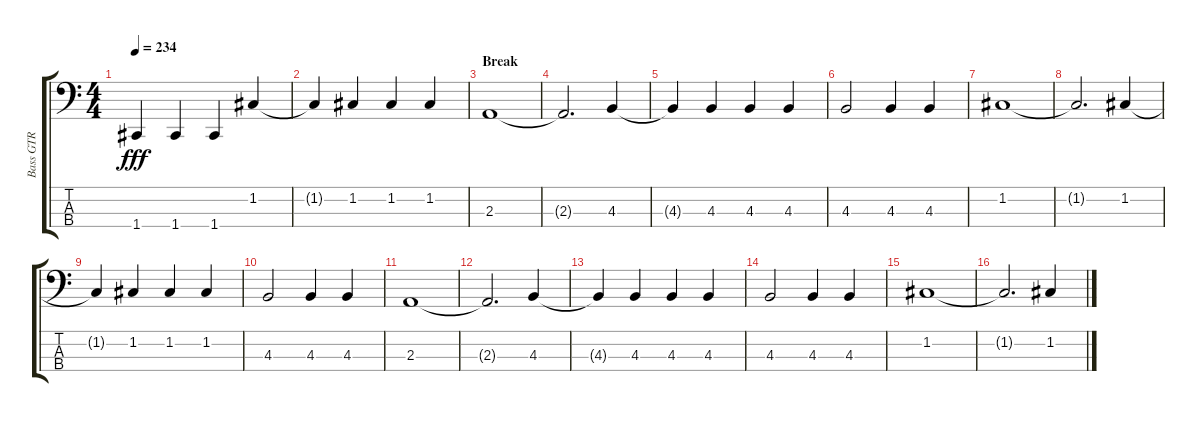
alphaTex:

\track ("Bass GTR" "Bass GTR") {instrument electricbassfinger}
\staff {score tabs}
\tuning (F2 C2 G1 C1) {hide}
\ts (4 4)
\tempo 234
\clef f4
\ks aminor
1.4{t}.4{dy fff} 1.4.4 1.4.4 1.2.4 |
1.2{t}.4 1.2.4 1.2.4 1.2.4 |
\section ("" "Break")
2.3.1 |
2.3{t}.2{d} 4.3.4 |
4.3{t}.4 4.3.4 4.3.4 4.3.4 |
4.3.2 4.3.4 4.3.4 |
1.2.1 |
1.2{t}.2{d} 1.2.4 |
1.2{t}.4 1.2.4 1.2.4 1.2.4 |
4.3.2 4.3.4 4.3.4 |
2.3.1 |
2.3{t}.2{d} 4.3.4 |
4.3{t}.4 4.3.4 4.3.4 4.3.4 |
4.3.2 4.3.4 4.3.4 |
1.2.1 |
1.2{t}.2{d} 1.2.4
